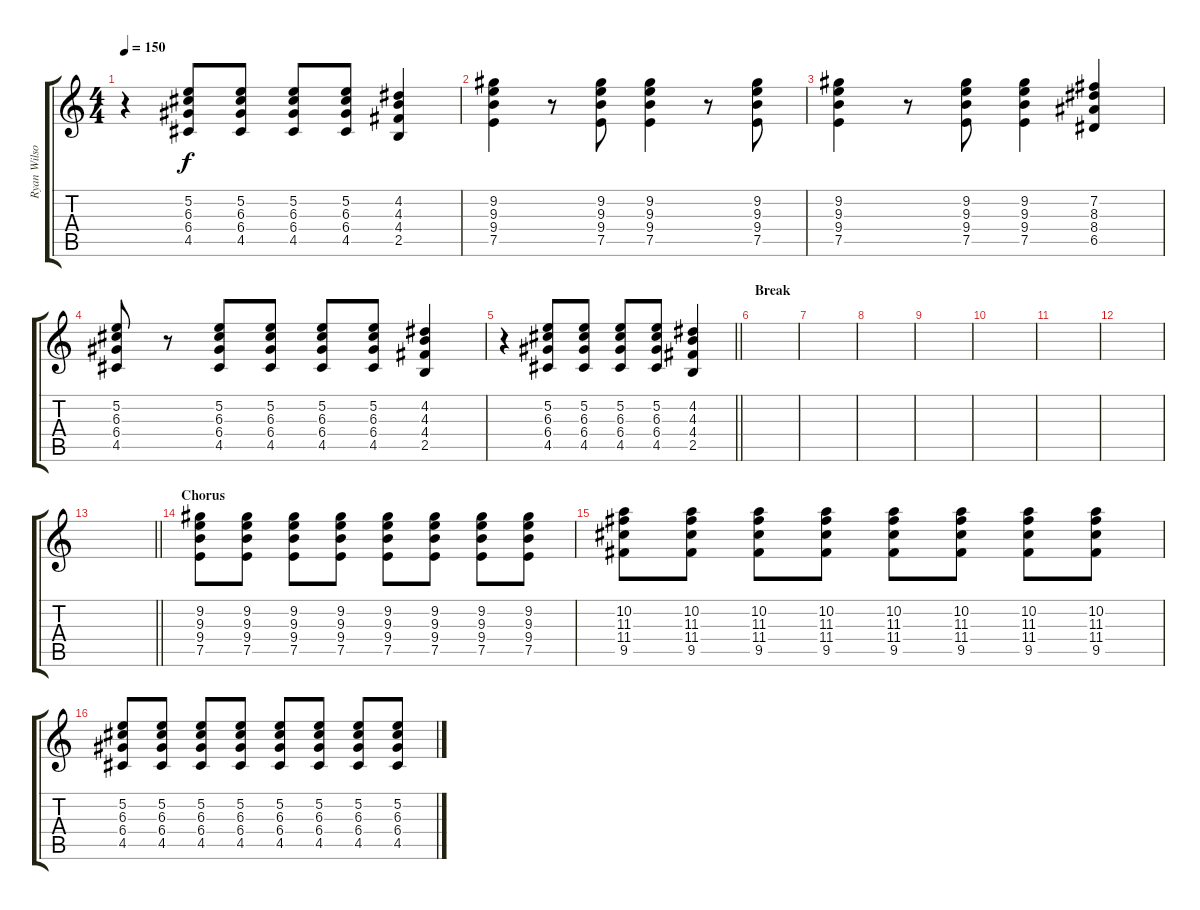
\track ("Ryan Wilson" "Ryan Wilso") {instrument overdrivenguitar}
\staff {score tabs}
\tuning (E4 B3 G3 D3 A2 E2) {hide}
\ts (4 4)
\tempo 150
\clef g2
\ks c
r.4{dy f} (5.2 6.3 6.4 4.5).8 (5.2 6.3 6.4 4.5).8 (5.2 6.3 6.4 4.5).8 (5.2 6.3 6.4 4.5).8 (4.2 4.3 4.4 2.5).4 |
(9.2 9.3 9.4 7.5).4 r.8 (9.2 9.3 9.4 7.5).8 (9.2 9.3 9.4 7.5).4 r.8 (9.2 9.3 9.4 7.5).8 |
(9.2 9.3 9.4 7.5).4 r.8 (9.2 9.3 9.4 7.5).8 (9.2 9.3 9.4 7.5).4 (7.2 8.3 8.4 6.5).4 |
(5.2 6.3 6.4 4.5).8 r.8 (5.2 6.3 6.4 4.5).8 (5.2 6.3 6.4 4.5).8 (5.2 6.3 6.4 4.5).8 (5.2 6.3 6.4 4.5).8 (4.2 4.3 4.4 2.5).4 |
\barLineRight lightlight
r.4 (5.2 6.3 6.4 4.5).8 (5.2 6.3 6.4 4.5).8 (5.2 6.3 6.4 4.5).8 (5.2 6.3 6.4 4.5).8 (4.2 4.3 4.4 2.5).4 |
\section ("" "Break")
|
|
|
|
|
|
|
\barLineRight lightlight
|
\section ("" "Chorus")
(9.2 9.3 9.4 7.5).8 (9.2 9.3 9.4 7.5).8 (9.2 9.3 9.4 7.5).8 (9.2 9.3 9.4 7.5).8 (9.2 9.3 9.4 7.5).8 (9.2 9.3 9.4 7.5).8 (9.2 9.3 9.4 7.5).8 (9.2 9.3 9.4 7.5).8 |
(10.2 11.3 11.4 9.5).8 (10.2 11.3 11.4 9.5).8 (10.2 11.3 11.4 9.5).8 (10.2 11.3 11.4 9.5).8 (10.2 11.3 11.4 9.5).8 (10.2 11.3 11.4 9.5).8 (10.2 11.3 11.4 9.5).8 (10.2 11.3 11.4 9.5).8 |
(5.2 6.3 6.4 4.5).8 (5.2 6.3 6.4 4.5).8 (5.2 6.3 6.4 4.5).8 (5.2 6.3 6.4 4.5).8 (5.2 6.3 6.4 4.5).8 (5.2 6.3 6.4 4.5).8 (5.2 6.3 6.4 4.5).8 (5.2 6.3 6.4 4.5).8
